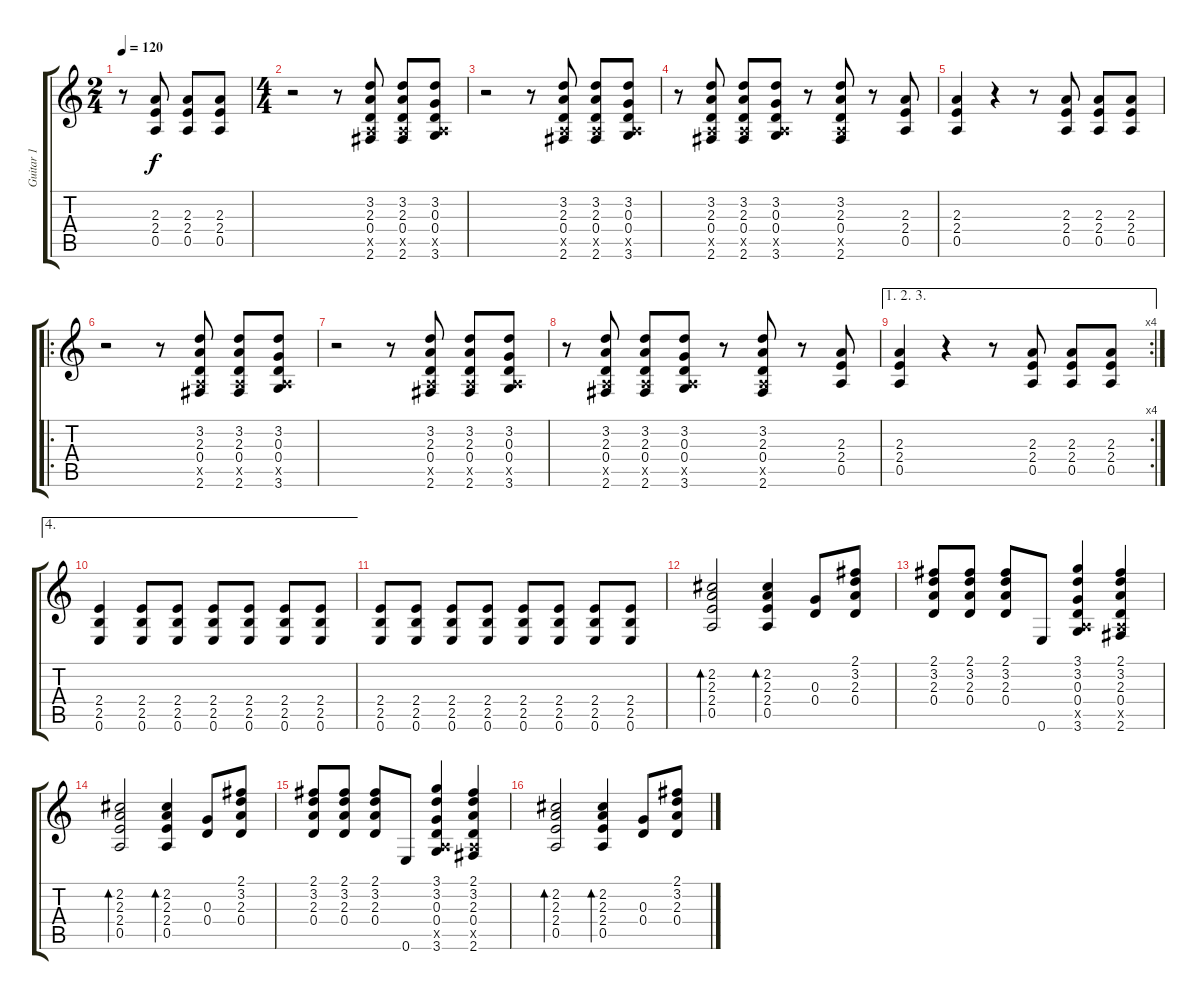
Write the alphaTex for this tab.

\track ("Guitar 1 " "Guitar 1 ") {instrument acousticguitarsteel}
\staff {score tabs}
\tuning (E4 B3 G3 D3 A2 E2) {hide}
\ts (2 4)
\tempo 120
\clef g2
\ks c
r.8{dy f instrument acousticguitarsteel} (2.3 2.4 0.5).8 (2.3 2.4 0.5).8 (2.3 2.4 0.5).8 |
\ts (4 4)
r.2 r.8 (3.2 2.3 0.4 0.5{x} 2.6).8 (3.2 2.3 0.4 0.5{x} 2.6).8 (3.2 0.3 0.4 0.5{x} 3.6).8 |
r.2 r.8 (3.2 2.3 0.4 0.5{x} 2.6).8 (3.2 2.3 0.4 0.5{x} 2.6).8 (3.2 0.3 0.4 0.5{x} 3.6).8 |
r.8 (3.2 2.3 0.4 0.5{x} 2.6).8 (3.2 2.3 0.4 0.5{x} 2.6).8 (3.2 0.3 0.4 0.5{x} 3.6).8 r.8 (3.2 2.3 0.4 0.5{x} 2.6).8 r.8 (2.3 2.4 0.5).8 |
(2.3 2.4 0.5).4 r.4 r.8 (2.3 2.4 0.5).8 (2.3 2.4 0.5).8 (2.3 2.4 0.5).8 |
\ro
r.2 r.8 (3.2 2.3 0.4 0.5{x} 2.6).8 (3.2 2.3 0.4 0.5{x} 2.6).8 (3.2 0.3 0.4 0.5{x} 3.6).8 |
r.2 r.8 (3.2 2.3 0.4 0.5{x} 2.6).8 (3.2 2.3 0.4 0.5{x} 2.6).8 (3.2 0.3 0.4 0.5{x} 3.6).8 |
r.8 (3.2 2.3 0.4 0.5{x} 2.6).8 (3.2 2.3 0.4 0.5{x} 2.6).8 (3.2 0.3 0.4 0.5{x} 3.6).8 r.8 (3.2 2.3 0.4 0.5{x} 2.6).8 r.8 (2.3 2.4 0.5).8 |
\ae (1 2 3)
\rc 4
(2.3 2.4 0.5).4 r.4 r.8 (2.3 2.4 0.5).8 (2.3 2.4 0.5).8 (2.3 2.4 0.5).8 |
\ae 4
(2.4 2.5 0.6).4 (2.4 2.5 0.6).8 (2.4 2.5 0.6).8 (2.4 2.5 0.6).8{volume 13} (2.4 2.5 0.6).8 (2.4 2.5 0.6).8 (2.4 2.5 0.6).8 |
(2.4 2.5 0.6).8 (2.4 2.5 0.6).8 (2.4 2.5 0.6).8 (2.4 2.5 0.6).8 (2.4 2.5 0.6).8 (2.4 2.5 0.6).8 (2.4 2.5 0.6).8 (2.4 2.5 0.6).8 |
(2.2 2.3 2.4 0.5).2{bd 30} (2.2 2.3 2.4 0.5).4{bd 60} (0.3 0.4).8 (2.1 3.2 2.3 0.4).8 |
(2.1 3.2 2.3 0.4).8 (2.1 3.2 2.3 0.4).8 (2.1 3.2 2.3 0.4).8 0.6.8 (3.1 3.2 0.3 0.4 0.5{x} 3.6).4 (2.1 3.2 2.3 0.4 0.5{x} 2.6).4 |
(2.2 2.3 2.4 0.5).2{bd 60} (2.2 2.3 2.4 0.5).4{bd 60} (0.3 0.4).8 (2.1 3.2 2.3 0.4).8 |
(2.1 3.2 2.3 0.4).8 (2.1 3.2 2.3 0.4).8 (2.1 3.2 2.3 0.4).8 0.6.8 (3.1 3.2 0.3 0.4 0.5{x} 3.6).4 (2.1 3.2 2.3 0.4 0.5{x} 2.6).4 |
(2.2 2.3 2.4 0.5).2{bd 30} (2.2 2.3 2.4 0.5).4{bd 60} (0.3 0.4).8 (2.1 3.2 2.3 0.4).8
